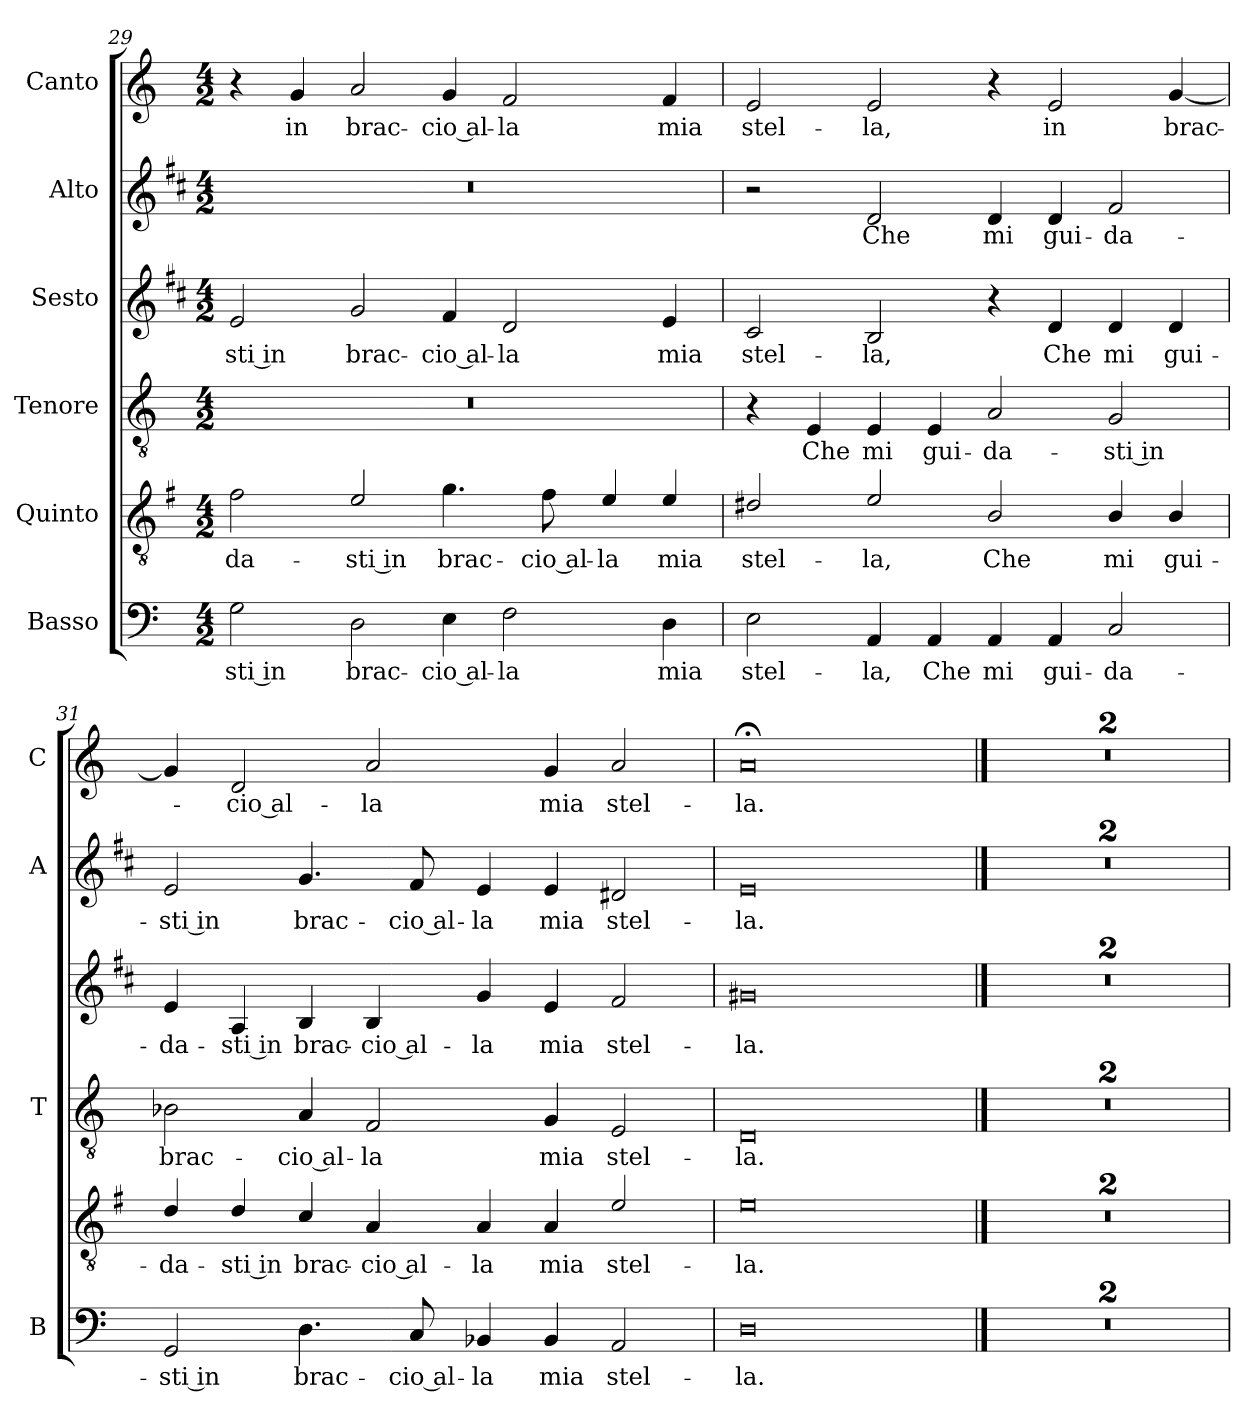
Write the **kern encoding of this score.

**kern	**text	**kern	**text	**kern	**text	**kern	**text	**kern	**text	**kern	**text
*part6	*part6	*part5	*part5	*part4	*part4	*part3	*part3	*part2	*part2	*part1	*part1
*staff6	*staff6	*staff5	*staff5	*staff4	*staff4	*staff3	*staff3	*staff2	*staff2	*staff1	*staff1
*I"Basso	*	*I"Quinto	*	*I"Tenore	*	*I"Sesto	*	*I"Alto	*	*I"Canto	*
*I'B	*	*	*	*I'T	*	*	*	*I'A	*	*I'C	*
*clefF4	*	*clefGv2	*	*clefGv2	*	*clefG2	*	*clefG2	*	*clefG2	*
*	*	*ITrd4c7	*	*	*	*ITrd1c2	*	*ITrd1c2	*	*	*
*k[]	*	*k[]	*	*k[]	*	*k[]	*	*k[]	*	*k[]	*
*C:	*	*C:	*	*C:	*	*C:	*	*C:	*	*C:	*
*M4/2	*	*M4/2	*	*M4/2	*	*M4/2	*	*M4/2	*	*M4/2	*
=29	=29	=29	=29	=29	=29	=29	=29	=29	=29	=29	=29
!	!LO:LY:b	!	!LO:LY:b	!	!	!	!LO:LY:b	!	!	!	!
2G\	-sti in	2B\	-da-	0r	.	2d/	-sti in	0r	.	4r	.
!	!	!	!	!	!	!	!	!	!	!	!LO:LY:b
.	.	.	.	.	.	.	.	.	.	4g/	in
!	!LO:LY:b	!	!LO:LY:b	!	!	!	!LO:LY:b	!	!	!	!LO:LY:b
2D\	brac-	2A/	-sti in	.	.	2f/	brac-	.	.	2a/	brac-
!	!LO:LY:b	!	!LO:LY:b	!	!	!	!LO:LY:b	!	!	!	!LO:LY:b
4E\	-cio al-	4.c\	brac-	.	.	4e/	-cio al-	.	.	4g/	-cio al-
!	!LO:LY:b	!	!	!	!	!	!LO:LY:b	!	!	!	!LO:LY:b
2F\	-la	.	.	.	.	2c/	-la	.	.	2f/	-la
!	!	!	!LO:LY:b	!	!	!	!	!	!	!	!
.	.	8B\	-cio al-	.	.	.	.	.	.	.	.
!	!	!	!LO:LY:b	!	!	!	!	!	!	!	!
.	.	4A/	-la	.	.	.	.	.	.	.	.
!	!LO:LY:b	!	!LO:LY:b	!	!	!	!LO:LY:b	!	!	!	!LO:LY:b
4D\	mia	4A/	mia	.	.	4d/	mia	.	.	4f/	mia
=30	=30	=30	=30	=30	=30	=30	=30	=30	=30	=30	=30
!	!LO:LY:b	!	!LO:LY:b	!	!	!	!LO:LY:b	!	!	!	!LO:LY:b
2E\	stel-	2G#X/	stel-	4r	.	2B/	stel-	2r	.	2e/	stel-
!	!	!	!	!	!LO:LY:b	!	!	!	!	!	!
.	.	.	.	4E/	Che	.	.	.	.	.	.
!	!LO:LY:b	!	!LO:LY:b	!	!LO:LY:b	!	!LO:LY:b	!	!LO:LY:b	!	!LO:LY:b
4AA/	-la,	2A/	-la,	4E/	mi	2A/	-la,	2c/	Che	2e/	-la,
!	!LO:LY:b	!	!	!	!LO:LY:b	!	!	!	!	!	!
4AA/	Che	.	.	4E/	gui-	.	.	.	.	.	.
!	!LO:LY:b	!	!LO:LY:b	!	!LO:LY:b	!	!	!	!LO:LY:b	!	!
4AA/	mi	2E/	Che	2A/	-da-	4r	.	4c/	mi	4r	.
!	!LO:LY:b	!	!	!	!	!	!LO:LY:b	!	!LO:LY:b	!	!LO:LY:b
4AA/	gui-	.	.	.	.	4c/	Che	4c/	gui-	2e/	in
!	!LO:LY:b	!	!LO:LY:b	!	!LO:LY:b	!	!LO:LY:b	!	!LO:LY:b	!	!
2C/	-da-	4E/	mi	2G/	-sti in	4c/	mi	2e/	-da-	.	.
!	!	!	!LO:LY:b	!	!	!	!LO:LY:b	!	!	!	!LO:LY:b
.	.	4E/	gui-	.	.	4c/	gui-	.	.	[4g/	brac-
!!LO:LB:g=z
=31	=31	=31	=31	=31	=31	=31	=31	=31	=31	=31	=31
!	!LO:LY:b	!	!LO:LY:b	!	!LO:LY:b	!	!LO:LY:b	!	!LO:LY:b	!	!
2GG/	-sti in	4G/	-da-	2B-X\	brac-	4d/	-da-	2d/	-sti in	4g/]	.
!	!	!	!LO:LY:b	!	!	!	!LO:LY:b	!	!	!	!LO:LY:b
.	.	4G/	-sti in	.	.	4G/	-sti in	.	.	2d/	-cio al-
!	!LO:LY:b	!	!LO:LY:b	!	!LO:LY:b	!	!LO:LY:b	!	!LO:LY:b	!	!
4.D\	brac-	4F/	brac-	4A/	-cio al-	4A/	brac-	4.f/	brac-	.	.
!	!	!	!LO:LY:b	!	!LO:LY:b	!	!LO:LY:b	!	!	!	!LO:LY:b
.	.	4D/	-cio al-	2F/	-la	4A/	-cio al-	.	.	2a/	-la
!	!LO:LY:b	!	!	!	!	!	!	!	!LO:LY:b	!	!
8C/	-cio al-	.	.	.	.	.	.	8e/	-cio al-	.	.
!	!LO:LY:b	!	!LO:LY:b	!	!	!	!LO:LY:b	!	!LO:LY:b	!	!
4BB-X/	-la	4D/	-la	.	.	4f/	-la	4d/	-la	.	.
!	!LO:LY:b	!	!LO:LY:b	!	!LO:LY:b	!	!LO:LY:b	!	!LO:LY:b	!	!LO:LY:b
4BB-/	mia	4D/	mia	4G/	mia	4d/	mia	4d/	mia	4g/	mia
!	!LO:LY:b	!	!LO:LY:b	!	!LO:LY:b	!	!LO:LY:b	!	!LO:LY:b	!	!LO:LY:b
2AA/	stel-	2A/	stel-	2E/	stel-	2e/	stel-	2c#X/	stel-	2a/	stel-
=32	=32	=32	=32	=32	=32	=32	=32	=32	=32	=32	=32
!	!LO:LY:b	!	!LO:LY:b	!	!LO:LY:b	!	!LO:LY:b	!	!LO:LY:b	!	!LO:LY:b
0D	-la.	0A	-la.	0D	-la.	0f#X	-la.	0d	-la.	0a;<	-la.
==33	==33	==33	==33	==33	==33	==33	==33	==33	==33	==33	==33
0r	.	0r	.	0r	.	0r	.	0r	.	0r	.
=34	=34	=34	=34	=34	=34	=34	=34	=34	=34	=34	=34
0r	.	0r	.	0r	.	0r	.	0r	.	0r	.
=	=	=	=	=	=	=	=	=	=	=	=
*-	*-	*-	*-	*-	*-	*-	*-	*-	*-	*-	*-
